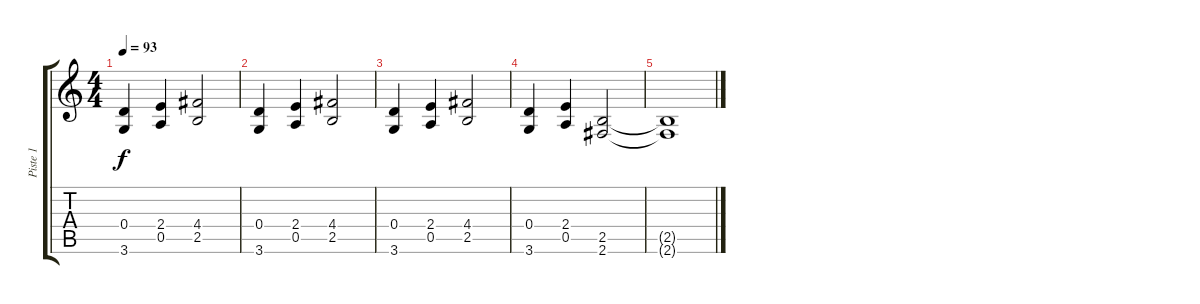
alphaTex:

\track ("Piste 1" "Piste 1") {instrument distortionguitar}
\staff {score tabs}
\tuning (E4 B3 G3 D3 A2 E2) {hide}
\ts (4 4)
\tempo 93
\clef g2
\ks c
(0.4 3.6).4{dy f volume 13} (2.4 0.5).4 (4.4 2.5).2 |
(0.4 3.6).4 (2.4 0.5).4 (4.4 2.5).2 |
(0.4 3.6).4 (2.4 0.5).4 (4.4 2.5).2 |
(0.4 3.6).4 (2.4 0.5).4 (2.5 2.6).2 |
(2.5{t} 2.6{t}).1
